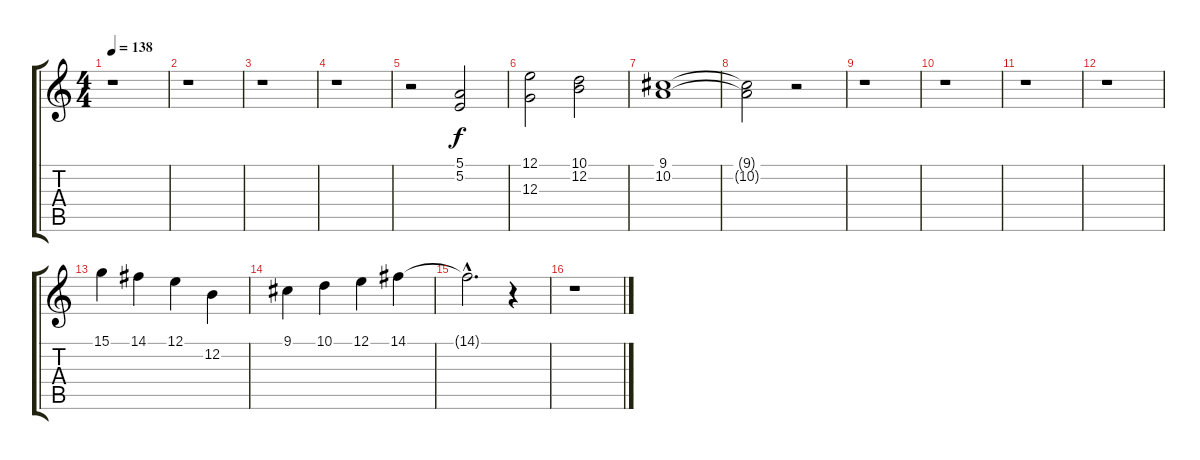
\track "" {instrument flute}
\staff {score tabs}
\tuning (E4 B3 G3 D3 A2 E2) {hide}
\ts (4 4)
\tempo 138
\clef g2
\ks c
r.1{dy f} |
r.1 |
r.1 |
r.1 |
r.2 (5.1 5.2).2 |
(12.1 12.3).2 (10.1 12.2).2 |
(9.1 10.2).1 |
(9.1{t} 10.2{t}).2 r.2 |
r.1 |
r.1 |
r.1 |
r.1 |
15.1.4 14.1.4 12.1.4 12.2.4 |
9.1.4 10.1.4 12.1.4 14.1.4 |
14.1{hac t}.2{d} r.4 |
r.1
